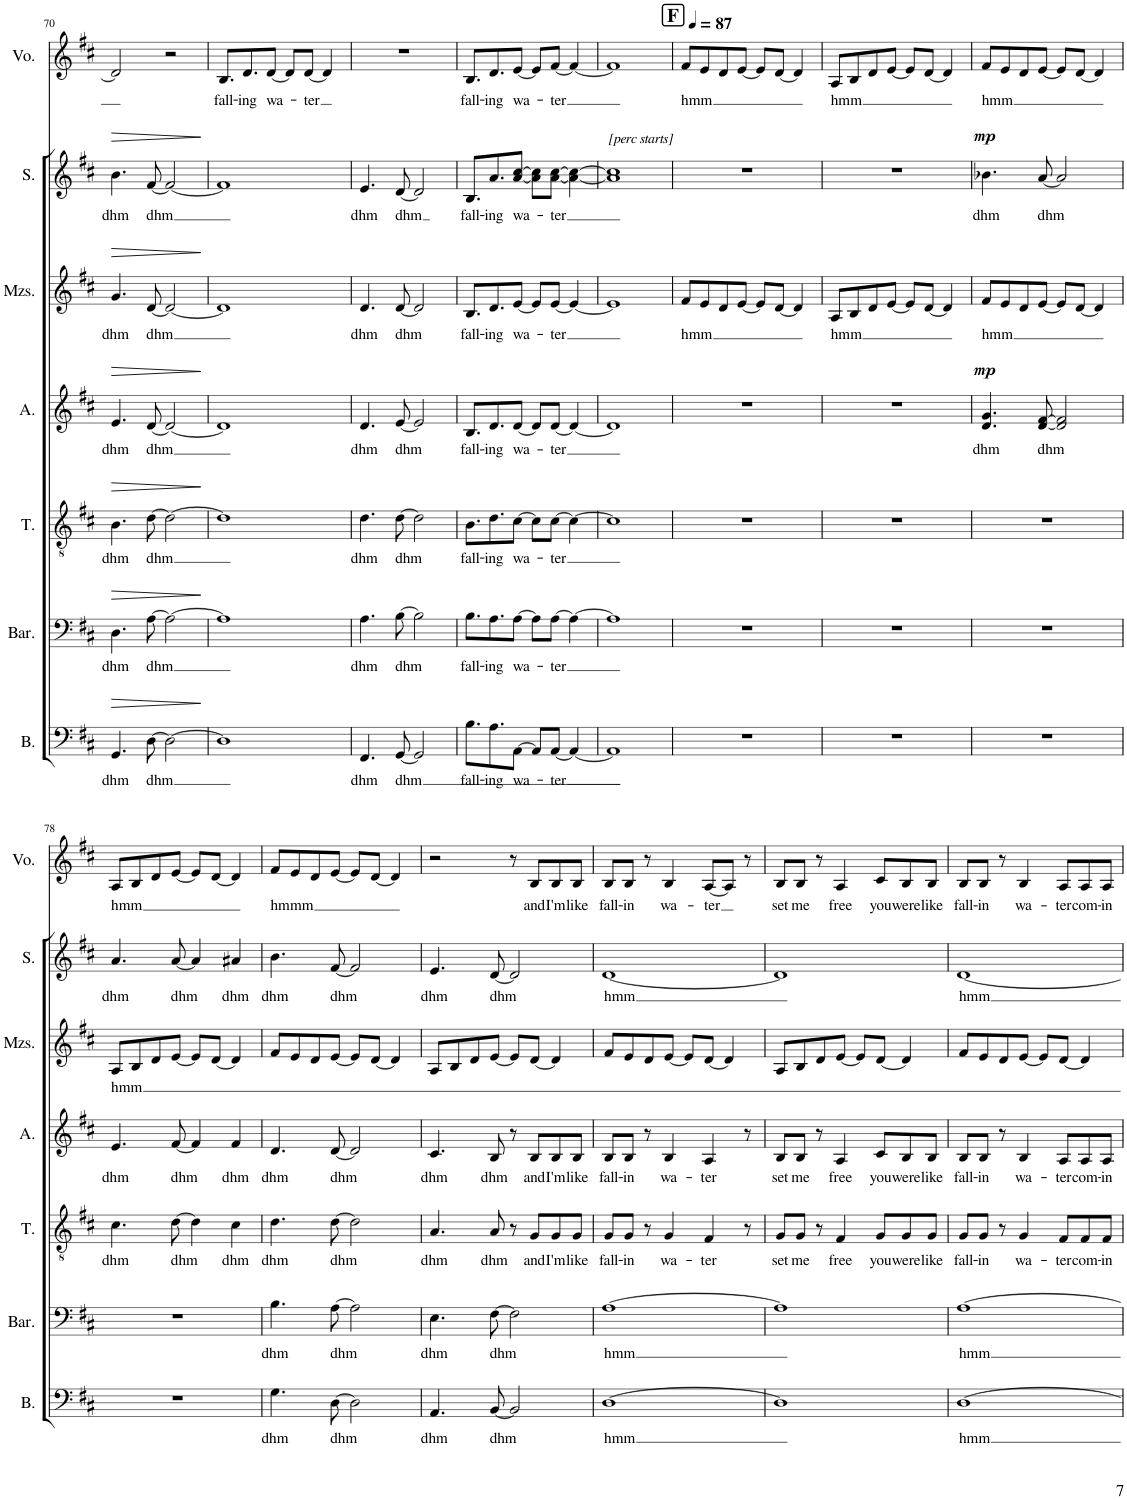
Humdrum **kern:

**kern	**text	**dynam	**kern	**text	**dynam	**kern	**text	**dynam	**kern	**text	**dynam	**kern	**text	**dynam	**kern	**text	**dynam	**kern	**text
*part7	*part7	*part7	*part6	*part6	*part6	*part5	*part5	*part5	*part4	*part4	*part4	*part3	*part3	*part3	*part2	*part2	*part2	*part1	*part1
*staff7	*staff7	*staff7	*staff6	*staff6	*staff6	*staff5	*staff5	*staff5	*staff4	*staff4	*staff4	*staff3	*staff3	*staff3	*staff2	*staff2	*staff2	*staff1	*staff1
*I"Bass	*	*	*I"Baritone	*	*	*I"Tenor	*	*	*I"Alto	*	*	*I"Mezzo-soprano	*	*	*I"Soprano	*	*	*I"Voice	*
*I'B.	*	*	*I'Bar.	*	*	*I'T.	*	*	*I'A.	*	*	*I'Mzs.	*	*	*I'S.	*	*	*I'Vo.	*
!!LO:PB:g=z
*clefF4	*	*	*clefF4	*	*	*clefGv2	*	*	*clefG2	*	*	*clefG2	*	*	*clefG2	*	*	*clefG2	*
*k[f#c#]	*	*	*k[f#c#]	*	*	*k[f#c#]	*	*	*k[f#c#]	*	*	*k[f#c#]	*	*	*k[f#c#]	*	*	*k[f#c#]	*
*M4/4	*	*	*M4/4	*	*	*M4/4	*	*	*M4/4	*	*	*M4/4	*	*	*M4/4	*	*	*M4/4	*
=70	=70	=70	=70	=70	=70	=70	=70	=70	=70	=70	=70	=70	=70	=70	=70	=70	=70	=70	=70
!	!LO:LY:b	!LO:HP:b	!	!LO:LY:b	!LO:HP:b	!	!LO:LY:b	!LO:HP:b	!	!LO:LY:b	!LO:HP:b	!	!LO:LY:b	!LO:HP:b	!	!LO:LY:b	!LO:HP:b	!	!
4.GG/	dhm	>	4.D\	dhm	>	4.B\	dhm	>	4.e/	dhm	>	4.g/	dhm	>	4.b\	dhm	>	2d/]	.
!	!LO:LY:b	!	!	!LO:LY:b	!	!	!LO:LY:b	!	!	!LO:LY:b	!	!	!LO:LY:b	!	!	!LO:LY:b	!	!	!
[8D\	dhm	.	[8A\	dhm	.	[8d\	dhm	.	[8d/	dhm	.	[8d/	dhm	.	[8f#/	dhm	.	.	.
2D\_	.	.	2A\_	.	.	2d\_	.	.	2d/_	.	.	2d/_	.	.	2f#/_	.	.	2r	.
.	.	]	.	.	]	.	.	]	.	.	]	.	.	]	.	.	]	.	.
=71	=71	=71	=71	=71	=71	=71	=71	=71	=71	=71	=71	=71	=71	=71	=71	=71	=71	=71	=71
!	!	!	!	!	!	!	!	!	!	!	!	!	!	!	!	!	!	!	!LO:LY:b
1D]	.	.	1A]	.	.	1d]	.	.	1d]	.	.	1d]	.	.	1f#]	.	.	8.B/L	fall-
!	!	!	!	!	!	!	!	!	!	!	!	!	!	!	!	!	!	!	!LO:LY:b
.	.	.	.	.	.	.	.	.	.	.	.	.	.	.	.	.	.	8.d/	-ing
!	!	!	!	!	!	!	!	!	!	!	!	!	!	!	!	!	!	!	!LO:LY:b
.	.	.	.	.	.	.	.	.	.	.	.	.	.	.	.	.	.	[8d/J	wa-
.	.	.	.	.	.	.	.	.	.	.	.	.	.	.	.	.	.	8d/L]	.
!	!	!	!	!	!	!	!	!	!	!	!	!	!	!	!	!	!	!	!LO:LY:b
.	.	.	.	.	.	.	.	.	.	.	.	.	.	.	.	.	.	[8d/J	-ter
.	.	.	.	.	.	.	.	.	.	.	.	.	.	.	.	.	.	4d/]	.
=72	=72	=72	=72	=72	=72	=72	=72	=72	=72	=72	=72	=72	=72	=72	=72	=72	=72	=72	=72
!	!LO:LY:b	!	!	!LO:LY:b	!	!	!LO:LY:b	!	!	!LO:LY:b	!	!	!LO:LY:b	!	!	!LO:LY:b	!	!	!
4.FF#/	dhm	.	4.A\	dhm	.	4.d\	dhm	.	4.d/	dhm	.	4.d/	dhm	.	4.e/	dhm	.	1r	.
!	!LO:LY:b	!	!	!LO:LY:b	!	!	!LO:LY:b	!	!	!LO:LY:b	!	!	!LO:LY:b	!	!	!LO:LY:b	!	!	!
[8GG/	dhm	.	[8B\	dhm	.	[8d\	dhm	.	[8e/	dhm	.	[8d/	dhm	.	[8d/	dhm	.	.	.
2GG/]	.	.	2B\]	.	.	2d\]	.	.	2e/]	.	.	2d/]	.	.	2d/]	.	.	.	.
=73	=73	=73	=73	=73	=73	=73	=73	=73	=73	=73	=73	=73	=73	=73	=73	=73	=73	=73	=73
!	!LO:LY:b	!	!	!LO:LY:b	!	!	!LO:LY:b	!	!	!LO:LY:b	!	!	!LO:LY:b	!	!	!LO:LY:b	!	!	!LO:LY:b
8.B\L	fall-	.	8.B\L	fall-	.	8.B\L	fall-	.	8.B/L	fall-	.	8.B/L	fall-	.	8.B/L	fall-	.	8.B/L	fall-
!	!LO:LY:b	!	!	!LO:LY:b	!	!	!LO:LY:b	!	!	!LO:LY:b	!	!	!LO:LY:b	!	!	!LO:LY:b	!	!	!LO:LY:b
8.A\	-ing	.	8.A\	-ing	.	8.d\	-ing	.	8.d/	-ing	.	8.d/	-ing	.	8.a/	-ing	.	8.d/	-ing
!	!LO:LY:b	!	!	!LO:LY:b	!	!	!LO:LY:b	!	!	!LO:LY:b	!	!	!LO:LY:b	!	!	!LO:LY:b	!	!	!LO:LY:b
[8AA\J	wa-	.	[8A\J	wa-	.	[8c#\J	wa-	.	[8d/J	wa-	.	[8e/J	wa-	.	[8a/ [8cc#/J	wa-	.	[8e/J	wa-
8AA/L]	.	.	8A\L]	.	.	8c#\L]	.	.	8d/L]	.	.	8e/L]	.	.	8a\] 8cc#\]L	.	.	8e/L]	.
!	!LO:LY:b	!	!	!LO:LY:b	!	!	!LO:LY:b	!	!	!LO:LY:b	!	!	!LO:LY:b	!	!	!LO:LY:b	!	!	!LO:LY:b
[8AA/J	-ter	.	[8A\J	-ter	.	[8c#\J	-ter	.	[8d/J	-ter	.	[8e/J	-ter	.	[8a\ [8cc#\J	-ter	.	[8f#/J	-ter
4AA/_	.	.	4A\_	.	.	4c#\_	.	.	4d/_	.	.	4e/_	.	.	4a\_ 4cc#\_	.	.	4f#/_	.
=74	=74	=74	=74	=74	=74	=74	=74	=74	=74	=74	=74	=74	=74	=74	=74	=74	=74	=74	=74
!	!	!	!	!	!	!	!	!	!	!	!	!	!	!	!LO:TX:a:i:t=[perc starts]	!	!	!	!
1AA]	.	.	1A]	.	.	1c#]	.	.	1d]	.	.	1e]	.	.	1a] 1cc#]	.	.	1f#]	.
=75	=75	=75	=75	=75	=75	=75	=75	=75	=75	=75	=75	=75	=75	=75	=75	=75	=75	=75	=75
!!LO:REH:place=s1:a:B:cj:fs=14:t=F
*	*	*	*	*	*	*	*	*	*	*	*	*	*	*	*	*	*	*MM87	*
!	!	!	!	!	!	!	!	!	!	!	!	!	!LO:LY:b	!	!	!	!	!	!LO:LY:b
1r	.	.	1r	.	.	1r	.	.	1r	.	.	8f#/L	hmm	.	1r	.	.	8f#/L	hmm
.	.	.	.	.	.	.	.	.	.	.	.	8e/	.	.	.	.	.	8e/	.
.	.	.	.	.	.	.	.	.	.	.	.	8d/	.	.	.	.	.	8d/	.
.	.	.	.	.	.	.	.	.	.	.	.	[8e/J	.	.	.	.	.	[8e/J	.
.	.	.	.	.	.	.	.	.	.	.	.	8e/L]	.	.	.	.	.	8e/L]	.
.	.	.	.	.	.	.	.	.	.	.	.	[8d/J	.	.	.	.	.	[8d/J	.
.	.	.	.	.	.	.	.	.	.	.	.	4d/]	.	.	.	.	.	4d/]	.
=76	=76	=76	=76	=76	=76	=76	=76	=76	=76	=76	=76	=76	=76	=76	=76	=76	=76	=76	=76
!	!	!	!	!	!	!	!	!	!	!	!	!	!LO:LY:b	!	!	!	!	!	!LO:LY:b
1r	.	.	1r	.	.	1r	.	.	1r	.	.	8A/L	hmm	.	1r	.	.	8A/L	hmm
.	.	.	.	.	.	.	.	.	.	.	.	8B/	.	.	.	.	.	8B/	.
.	.	.	.	.	.	.	.	.	.	.	.	8d/	.	.	.	.	.	8d/	.
.	.	.	.	.	.	.	.	.	.	.	.	[8e/J	.	.	.	.	.	[8e/J	.
.	.	.	.	.	.	.	.	.	.	.	.	8e/L]	.	.	.	.	.	8e/L]	.
.	.	.	.	.	.	.	.	.	.	.	.	[8d/J	.	.	.	.	.	[8d/J	.
.	.	.	.	.	.	.	.	.	.	.	.	4d/]	.	.	.	.	.	4d/]	.
=77	=77	=77	=77	=77	=77	=77	=77	=77	=77	=77	=77	=77	=77	=77	=77	=77	=77	=77	=77
!	!	!	!	!	!	!	!	!	!	!LO:LY:b	!LO:DY:a	!	!LO:LY:b	!	!	!LO:LY:b	!LO:DY:a	!	!LO:LY:b
1r	.	.	1r	.	.	1r	.	.	4.d/ 4.g/	dhm	mp	8f#/L	hmm	.	4.b-X\	dhm	mp	8f#/L	hmm
.	.	.	.	.	.	.	.	.	.	.	.	8e/	.	.	.	.	.	8e/	.
.	.	.	.	.	.	.	.	.	.	.	.	8d/	.	.	.	.	.	8d/	.
!	!	!	!	!	!	!	!	!	!	!LO:LY:b	!	!	!	!	!	!LO:LY:b	!	!	!
.	.	.	.	.	.	.	.	.	[8d/ [8f#/	dhm	.	[8e/J	.	.	[8a/	dhm	.	[8e/J	.
.	.	.	.	.	.	.	.	.	2d/] 2f#/]	.	.	8e/L]	.	.	2a/]	.	.	8e/L]	.
.	.	.	.	.	.	.	.	.	.	.	.	[8d/J	.	.	.	.	.	[8d/J	.
.	.	.	.	.	.	.	.	.	.	.	.	4d/]	.	.	.	.	.	4d/]	.
!!LO:LB:g=z
=78	=78	=78	=78	=78	=78	=78	=78	=78	=78	=78	=78	=78	=78	=78	=78	=78	=78	=78	=78
!	!	!	!	!	!	!	!LO:LY:b	!	!	!LO:LY:b	!	!	!LO:LY:b	!	!	!LO:LY:b	!	!	!LO:LY:b
1r	.	.	1r	.	.	4.c#\	dhm	.	4.e/	dhm	.	8A/L	hmm	.	4.a/	dhm	.	8A/L	hmm
.	.	.	.	.	.	.	.	.	.	.	.	8B/	.	.	.	.	.	8B/	.
.	.	.	.	.	.	.	.	.	.	.	.	8d/	.	.	.	.	.	8d/	.
!	!	!	!	!	!	!	!LO:LY:b	!	!	!LO:LY:b	!	!	!	!	!	!LO:LY:b	!	!	!
.	.	.	.	.	.	[8d\	dhm	.	[8f#/	dhm	.	[8e/J	.	.	[8a/	dhm	.	[8e/J	.
.	.	.	.	.	.	4d\]	.	.	4f#/]	.	.	8e/L]	.	.	4a/]	.	.	8e/L]	.
.	.	.	.	.	.	.	.	.	.	.	.	[8d/J	.	.	.	.	.	[8d/J	.
!	!	!	!	!	!	!	!LO:LY:b	!	!	!LO:LY:b	!	!	!	!	!	!LO:LY:b	!	!	!
.	.	.	.	.	.	4c#\	dhm	.	4f#/	dhm	.	4d/]	.	.	4a#X/	dhm	.	4d/]	.
=79	=79	=79	=79	=79	=79	=79	=79	=79	=79	=79	=79	=79	=79	=79	=79	=79	=79	=79	=79
!	!LO:LY:b	!	!	!LO:LY:b	!	!	!LO:LY:b	!	!	!LO:LY:b	!	!	!	!	!	!LO:LY:b	!	!	!LO:LY:b
4.G\	dhm	.	4.B\	dhm	.	4.d\	dhm	.	4.d/	dhm	.	8f#/L	.	.	4.b\	dhm	.	8f#/L	hmmm
.	.	.	.	.	.	.	.	.	.	.	.	8e/	.	.	.	.	.	8e/	.
.	.	.	.	.	.	.	.	.	.	.	.	8d/	.	.	.	.	.	8d/	.
!	!LO:LY:b	!	!	!LO:LY:b	!	!	!LO:LY:b	!	!	!LO:LY:b	!	!	!	!	!	!LO:LY:b	!	!	!
[8D\	dhm	.	[8A\	dhm	.	[8d\	dhm	.	[8d/	dhm	.	[8e/J	.	.	[8f#/	dhm	.	[8e/J	.
2D\]	.	.	2A\]	.	.	2d\]	.	.	2d/]	.	.	8e/L]	.	.	2f#/]	.	.	8e/L]	.
.	.	.	.	.	.	.	.	.	.	.	.	[8d/J	.	.	.	.	.	[8d/J	.
.	.	.	.	.	.	.	.	.	.	.	.	4d/]	.	.	.	.	.	4d/]	.
=80	=80	=80	=80	=80	=80	=80	=80	=80	=80	=80	=80	=80	=80	=80	=80	=80	=80	=80	=80
!	!LO:LY:b	!	!	!LO:LY:b	!	!	!LO:LY:b	!	!	!LO:LY:b	!	!	!	!	!	!LO:LY:b	!	!	!
4.AA/	dhm	.	4.E\	dhm	.	4.A/	dhm	.	4.c#/	dhm	.	8A/L	.	.	4.e/	dhm	.	2r	.
.	.	.	.	.	.	.	.	.	.	.	.	8B/	.	.	.	.	.	.	.
.	.	.	.	.	.	.	.	.	.	.	.	8d/	.	.	.	.	.	.	.
!	!LO:LY:b	!	!	!LO:LY:b	!	!	!LO:LY:b	!	!	!LO:LY:b	!	!	!	!	!	!LO:LY:b	!	!	!
[8BB/	dhm	.	[8F#\	dhm	.	8A/	dhm	.	8B/	dhm	.	[8e/J	.	.	[8d/	dhm	.	.	.
2BB/]	.	.	2F#\]	.	.	8r	.	.	8r	.	.	8e/L]	.	.	2d/]	.	.	8r	.
!	!	!	!	!	!	!	!LO:LY:b	!	!	!LO:LY:b	!	!	!	!	!	!	!	!	!LO:LY:b
.	.	.	.	.	.	8G/L	and	.	8B/L	and	.	[8d/J	.	.	.	.	.	8B/L	and
!	!	!	!	!	!	!	!LO:LY:b	!	!	!LO:LY:b	!	!	!	!	!	!	!	!	!LO:LY:b
.	.	.	.	.	.	8G/	I'm	.	8B/	I'm	.	4d/]	.	.	.	.	.	8B/	I'm
!	!	!	!	!	!	!	!LO:LY:b	!	!	!LO:LY:b	!	!	!	!	!	!	!	!	!LO:LY:b
.	.	.	.	.	.	8G/J	like	.	8B/J	like	.	.	.	.	.	.	.	8B/J	like
=81	=81	=81	=81	=81	=81	=81	=81	=81	=81	=81	=81	=81	=81	=81	=81	=81	=81	=81	=81
!	!LO:LY:b	!	!	!LO:LY:b	!	!	!LO:LY:b	!	!	!LO:LY:b	!	!	!	!	!	!LO:LY:b	!	!	!LO:LY:b
[1D	hmm	.	[1A	hmm	.	8G/L	fall-	.	8B/L	fall-	.	8f#/L	.	.	[1d	hmm	.	8B/L	fall-
!	!	!	!	!	!	!	!LO:LY:b	!	!	!LO:LY:b	!	!	!	!	!	!	!	!	!LO:LY:b
.	.	.	.	.	.	8G/J	-in	.	8B/J	-in	.	8e/	.	.	.	.	.	8B/J	-in
.	.	.	.	.	.	8r	.	.	8r	.	.	8d/	.	.	.	.	.	8r	.
!	!	!	!	!	!	!	!LO:LY:b	!	!	!LO:LY:b	!	!	!	!	!	!	!	!	!LO:LY:b
.	.	.	.	.	.	4G/	wa-	.	4B/	wa-	.	[8e/J	.	.	.	.	.	4B/	wa-
.	.	.	.	.	.	.	.	.	.	.	.	8e/L]	.	.	.	.	.	.	.
!	!	!	!	!	!	!	!LO:LY:b	!	!	!LO:LY:b	!	!	!	!	!	!	!	!	!LO:LY:b
.	.	.	.	.	.	4F#/	-ter	.	4A/	-ter	.	[8d/J	.	.	.	.	.	[8A/L	-ter
.	.	.	.	.	.	.	.	.	.	.	.	4d/]	.	.	.	.	.	8A/J]	.
.	.	.	.	.	.	8r	.	.	8r	.	.	.	.	.	.	.	.	8r	.
=82	=82	=82	=82	=82	=82	=82	=82	=82	=82	=82	=82	=82	=82	=82	=82	=82	=82	=82	=82
!	!	!	!	!	!	!	!LO:LY:b	!	!	!LO:LY:b	!	!	!	!	!	!	!	!	!LO:LY:b
1D]	.	.	1A]	.	.	8G/L	set	.	8B/L	set	.	8A/L	.	.	1d]	.	.	8B/L	set
!	!	!	!	!	!	!	!LO:LY:b	!	!	!LO:LY:b	!	!	!	!	!	!	!	!	!LO:LY:b
.	.	.	.	.	.	8G/J	me	.	8B/J	me	.	8B/	.	.	.	.	.	8B/J	me
.	.	.	.	.	.	8r	.	.	8r	.	.	8d/	.	.	.	.	.	8r	.
!	!	!	!	!	!	!	!LO:LY:b	!	!	!LO:LY:b	!	!	!	!	!	!	!	!	!LO:LY:b
.	.	.	.	.	.	4F#/	free	.	4A/	free	.	[8e/J	.	.	.	.	.	4A/	free
.	.	.	.	.	.	.	.	.	.	.	.	8e/L]	.	.	.	.	.	.	.
!	!	!	!	!	!	!	!LO:LY:b	!	!	!LO:LY:b	!	!	!	!	!	!	!	!	!LO:LY:b
.	.	.	.	.	.	8G/L	you	.	8c#/L	you	.	[8d/J	.	.	.	.	.	8c#/L	you
!	!	!	!	!	!	!	!LO:LY:b	!	!	!LO:LY:b	!	!	!	!	!	!	!	!	!LO:LY:b
.	.	.	.	.	.	8G/	were	.	8B/	were	.	4d/]	.	.	.	.	.	8B/	were
!	!	!	!	!	!	!	!LO:LY:b	!	!	!LO:LY:b	!	!	!	!	!	!	!	!	!LO:LY:b
.	.	.	.	.	.	8G/J	like	.	8B/J	like	.	.	.	.	.	.	.	8B/J	like
=83	=83	=83	=83	=83	=83	=83	=83	=83	=83	=83	=83	=83	=83	=83	=83	=83	=83	=83	=83
!	!LO:LY:b	!	!	!LO:LY:b	!	!	!LO:LY:b	!	!	!LO:LY:b	!	!	!	!	!	!LO:LY:b	!	!	!LO:LY:b
[1D	hmm	.	[1A	hmm	.	8G/L	fall-	.	8B/L	fall-	.	8f#/L	.	.	[1d	hmm	.	8B/L	fall-
!	!	!	!	!	!	!	!LO:LY:b	!	!	!LO:LY:b	!	!	!	!	!	!	!	!	!LO:LY:b
.	.	.	.	.	.	8G/J	-in	.	8B/J	-in	.	8e/	.	.	.	.	.	8B/J	-in
.	.	.	.	.	.	8r	.	.	8r	.	.	8d/	.	.	.	.	.	8r	.
!	!	!	!	!	!	!	!LO:LY:b	!	!	!LO:LY:b	!	!	!	!	!	!	!	!	!LO:LY:b
.	.	.	.	.	.	4G/	wa-	.	4B/	wa-	.	[8e/J	.	.	.	.	.	4B/	wa-
.	.	.	.	.	.	.	.	.	.	.	.	8e/L]	.	.	.	.	.	.	.
!	!	!	!	!	!	!	!LO:LY:b	!	!	!LO:LY:b	!	!	!	!	!	!	!	!	!LO:LY:b
.	.	.	.	.	.	8F#/L	-ter	.	8A/L	-ter	.	[8d/J	.	.	.	.	.	8A/L	-ter
!	!	!	!	!	!	!	!LO:LY:b	!	!	!LO:LY:b	!	!	!	!	!	!	!	!	!LO:LY:b
.	.	.	.	.	.	8F#/	com-	.	8A/	com-	.	4d/]	.	.	.	.	.	8A/	com-
!	!	!	!	!	!	!	!LO:LY:b	!	!	!LO:LY:b	!	!	!	!	!	!	!	!	!LO:LY:b
.	.	.	.	.	.	8F#/J	-in	.	8A/J	-in	.	.	.	.	.	.	.	8A/J	-in
=	=	=	=	=	=	=	=	=	=	=	=	=	=	=	=	=	=	=	=
*-	*-	*-	*-	*-	*-	*-	*-	*-	*-	*-	*-	*-	*-	*-	*-	*-	*-	*-	*-
